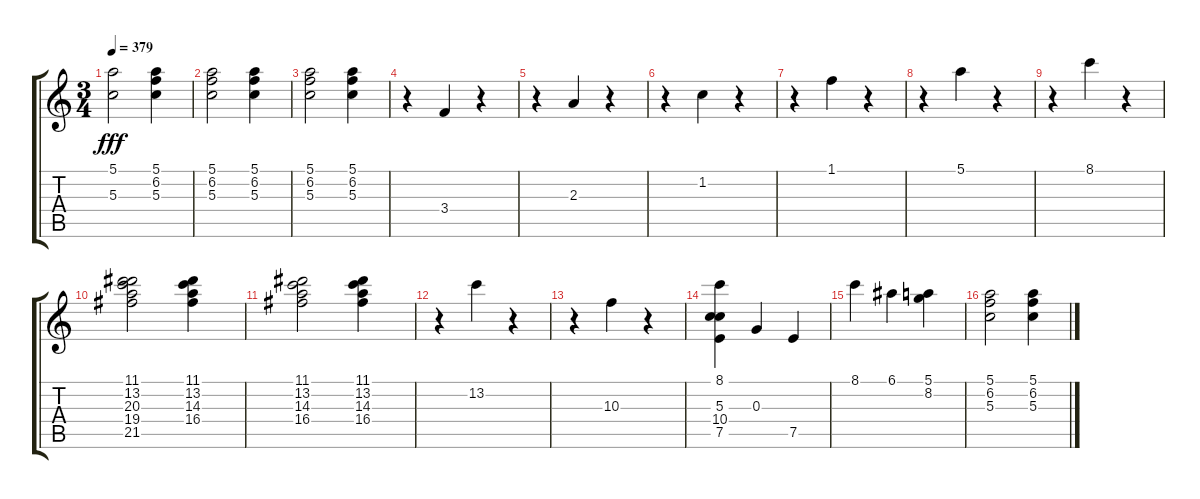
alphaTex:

\track "" {instrument acousticguitarnylon}
\staff {score tabs}
\tuning (E4 B3 G3 D3 A2 E2) {hide}
\ts (3 4)
\tempo 379
\clef g2
\ks c
(5.1 5.3).2{dy fff} (5.1 6.2 5.3).4 |
(5.1 6.2 5.3).2 (5.1 6.2 5.3).4 |
(5.1 6.2 5.3).2 (5.1 6.2 5.3).4 |
r.4 3.4.4 r.4 |
r.4 2.3.4 r.4 |
r.4 1.2.4 r.4 |
r.4 1.1.4 r.4 |
r.4 5.1.4 r.4 |
r.4 8.1.4 r.4 |
(11.1 13.2 20.3 19.4 21.5).2 (11.1 13.2 14.3 16.4).4 |
(11.1 13.2 14.3 16.4).2 (11.1 13.2 14.3 16.4).4 |
r.4 13.2.4 r.4 |
r.4 10.3.4 r.4 |
(8.1 5.3 10.4 7.5).4 0.3.4 7.5.4 |
8.1.4 6.1.4 (5.1 8.2).4 |
(5.1 6.2 5.3).2 (5.1 6.2 5.3).4
